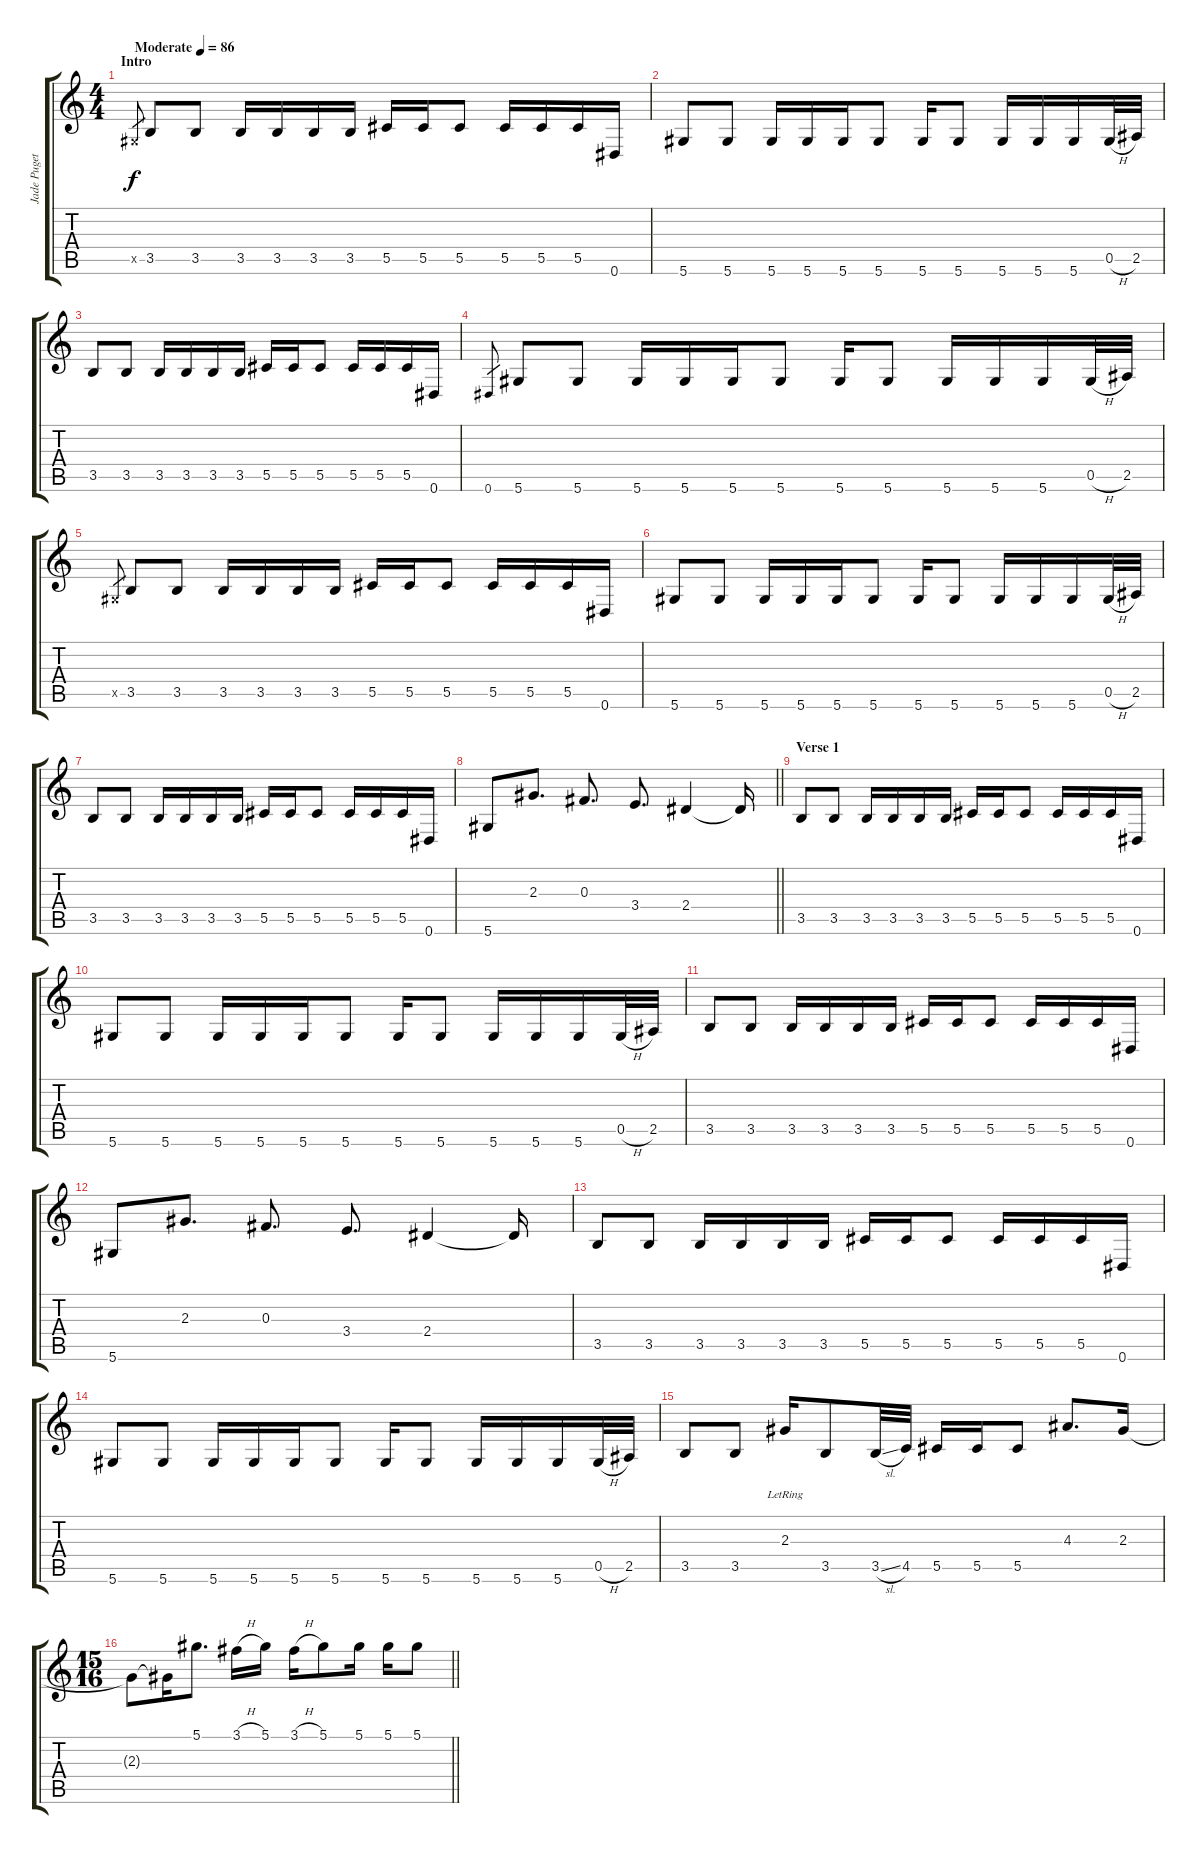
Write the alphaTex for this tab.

\track ("Jade Puget" "Jade Puget") {instrument acousticguitarsteel}
\staff {score tabs}
\tuning (Eb4 Bb3 Gb3 Db3 Ab2 Eb2) {hide}
\ts (4 4)
\section ("" "Intro")
\tempo (86 "Moderate")
\clef g2
\ks c
0.5{x}.8{gr dy f instrument acousticguitarsteel} 3.5.8 3.5.8 3.5.16 3.5.16 3.5.16 3.5.16 5.5.16 5.5.16 5.5.8 5.5.16 5.5.16 5.5.16 0.6.16 |
5.6.8 5.6.8 5.6.16 5.6.16 5.6.16 5.6.8 5.6.16 5.6.8 5.6.16 5.6.16 5.6.16 0.5{h}.32 2.5.32 |
3.5.8 3.5.8 3.5.16 3.5.16 3.5.16 3.5.16 5.5.16 5.5.16 5.5.8 5.5.16 5.5.16 5.5.16 0.6.16 |
0.6.8{gr} 5.6.8 5.6.8 5.6.16 5.6.16 5.6.16 5.6.8 5.6.16 5.6.8 5.6.16 5.6.16 5.6.16 0.5{h}.32 2.5.32 |
0.5{x}.8{gr} 3.5.8 3.5.8 3.5.16 3.5.16 3.5.16 3.5.16 5.5.16 5.5.16 5.5.8 5.5.16 5.5.16 5.5.16 0.6.16 |
5.6.8 5.6.8 5.6.16 5.6.16 5.6.16 5.6.8 5.6.16 5.6.8 5.6.16 5.6.16 5.6.16 0.5{h}.32 2.5.32 |
3.5.8 3.5.8 3.5.16 3.5.16 3.5.16 3.5.16 5.5.16 5.5.16 5.5.8 5.5.16 5.5.16 5.5.16 0.6.16 |
\barLineRight lightlight
5.6.8 2.3.8{d} 0.3.8{d} 3.4.8{d} 2.4.4 2.4{t}.16 |
\section ("" "Verse 1")
3.5.8 3.5.8 3.5.16 3.5.16 3.5.16 3.5.16 5.5.16 5.5.16 5.5.8 5.5.16 5.5.16 5.5.16 0.6.16 |
5.6.8 5.6.8 5.6.16 5.6.16 5.6.16 5.6.8 5.6.16 5.6.8 5.6.16 5.6.16 5.6.16 0.5{h}.32 2.5.32 |
3.5.8 3.5.8 3.5.16 3.5.16 3.5.16 3.5.16 5.5.16 5.5.16 5.5.8 5.5.16 5.5.16 5.5.16 0.6.16 |
5.6.8 2.3.8{d} 0.3.8{d} 3.4.8{d} 2.4.4 2.4{t}.16 |
3.5.8 3.5.8 3.5.16 3.5.16 3.5.16 3.5.16 5.5.16 5.5.16 5.5.8 5.5.16 5.5.16 5.5.16 0.6.16 |
5.6.8 5.6.8 5.6.16 5.6.16 5.6.16 5.6.8 5.6.16 5.6.8 5.6.16 5.6.16 5.6.16 0.5{h}.32 2.5.32 |
3.5.8 3.5.8 2.3{lr}.16 3.5.8 3.5{sl}.32 4.5.32 5.5.16 5.5.16 5.5.8 4.3.8{d} 2.3.16 |
\ts (15 16)
\barLineRight lightlight
2.3{t}.8 2.3{t}.16 5.1.8{d} 3.1{h}.16 5.1.16 3.1{h}.16 5.1.8 5.1.16 5.1.16 5.1.8
